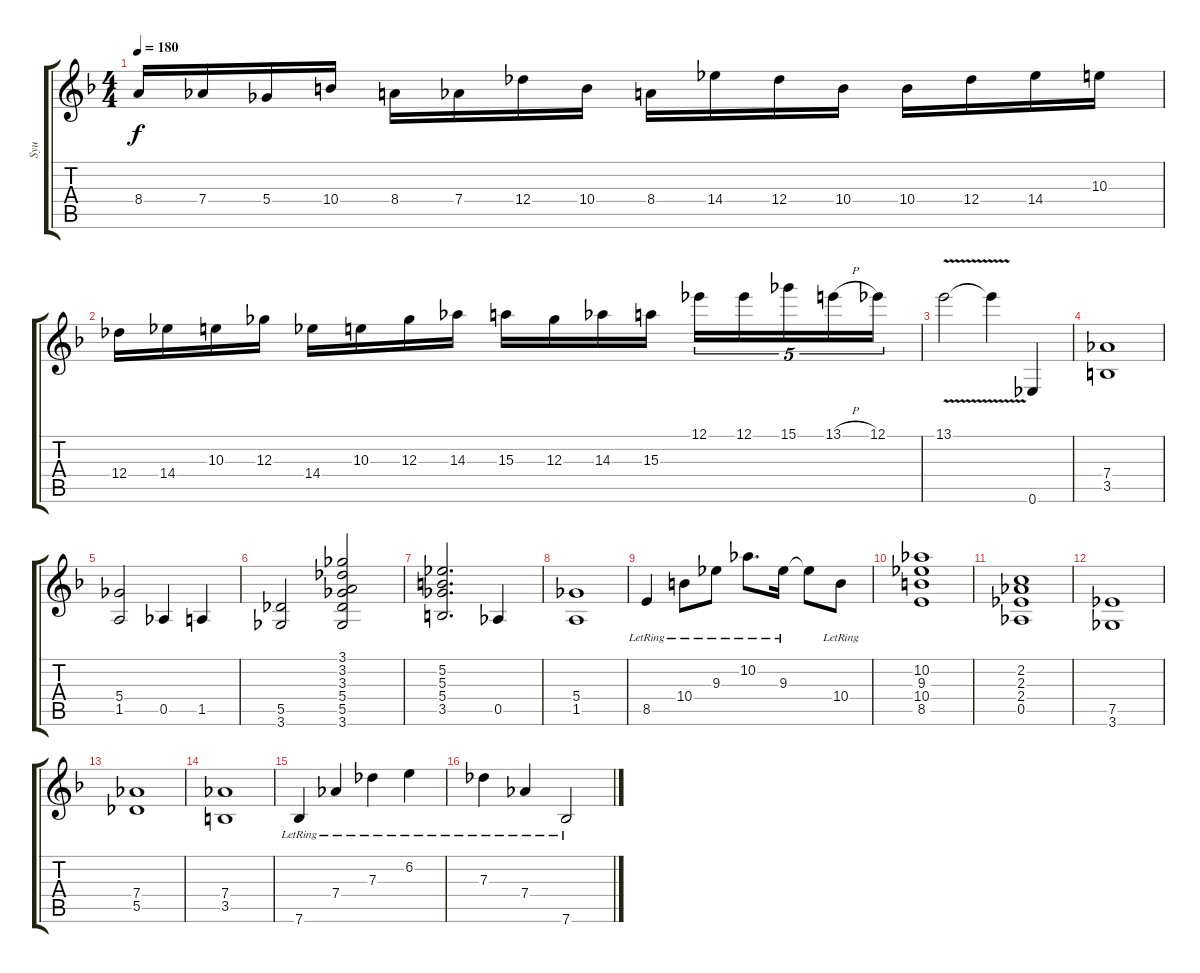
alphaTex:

\track ("Syu" "Syu") {instrument distortionguitar}
\staff {score tabs}
\tuning (Eb4 Bb3 Gb3 Db3 Ab2 Eb2) {hide}
\ts (4 4)
\tempo 180
\clef g2
\ks f
8.4.16{dy f} 7.4.16 5.4.16 10.4.16 8.4.16 7.4.16 12.4.16 10.4.16 8.4.16 14.4.16 12.4.16 10.4.16 10.4.16 12.4.16 14.4.16 10.3.16 |
12.4.16 14.4.16 10.3.16 12.3.16 14.4.16 10.3.16 12.3.16 14.3.16 15.3.16 12.3.16 14.3.16 15.3.16 12.1.16{tu (5 4)} 12.1.16{tu (5 4)} 15.1.16{tu (5 4)} 13.1{h}.16{tu (5 4)} 12.1.16{tu (5 4)} |
13.1{v}.2 13.1{v t}.4 0.6.4 |
(7.4 3.5).1 |
(5.4 1.5).2 0.5.4 1.5.4 |
(5.5 3.6).2 (3.1 3.2 3.3 5.4 5.5 3.6).2 |
(5.2 5.3 5.4 3.5).2{d} 0.5.4 |
(5.4 1.5).1 |
8.5{lr}.4 10.4{lr}.8 9.3{lr}.8 10.2{lr}.8{d} 9.3{lr}.16 9.3{t}.8 10.4{lr}.8 |
(10.2 9.3 10.4 8.5).1 |
(2.2 2.3 2.4 0.5).1 |
(7.5 3.6).1 |
(7.4 5.5).1 |
(7.4 3.5).1 |
7.6{lr}.4 7.4{lr}.4 7.3{lr}.4 6.2{lr}.4 |
7.3{lr}.4 7.4{lr}.4 7.6{lr}.2
